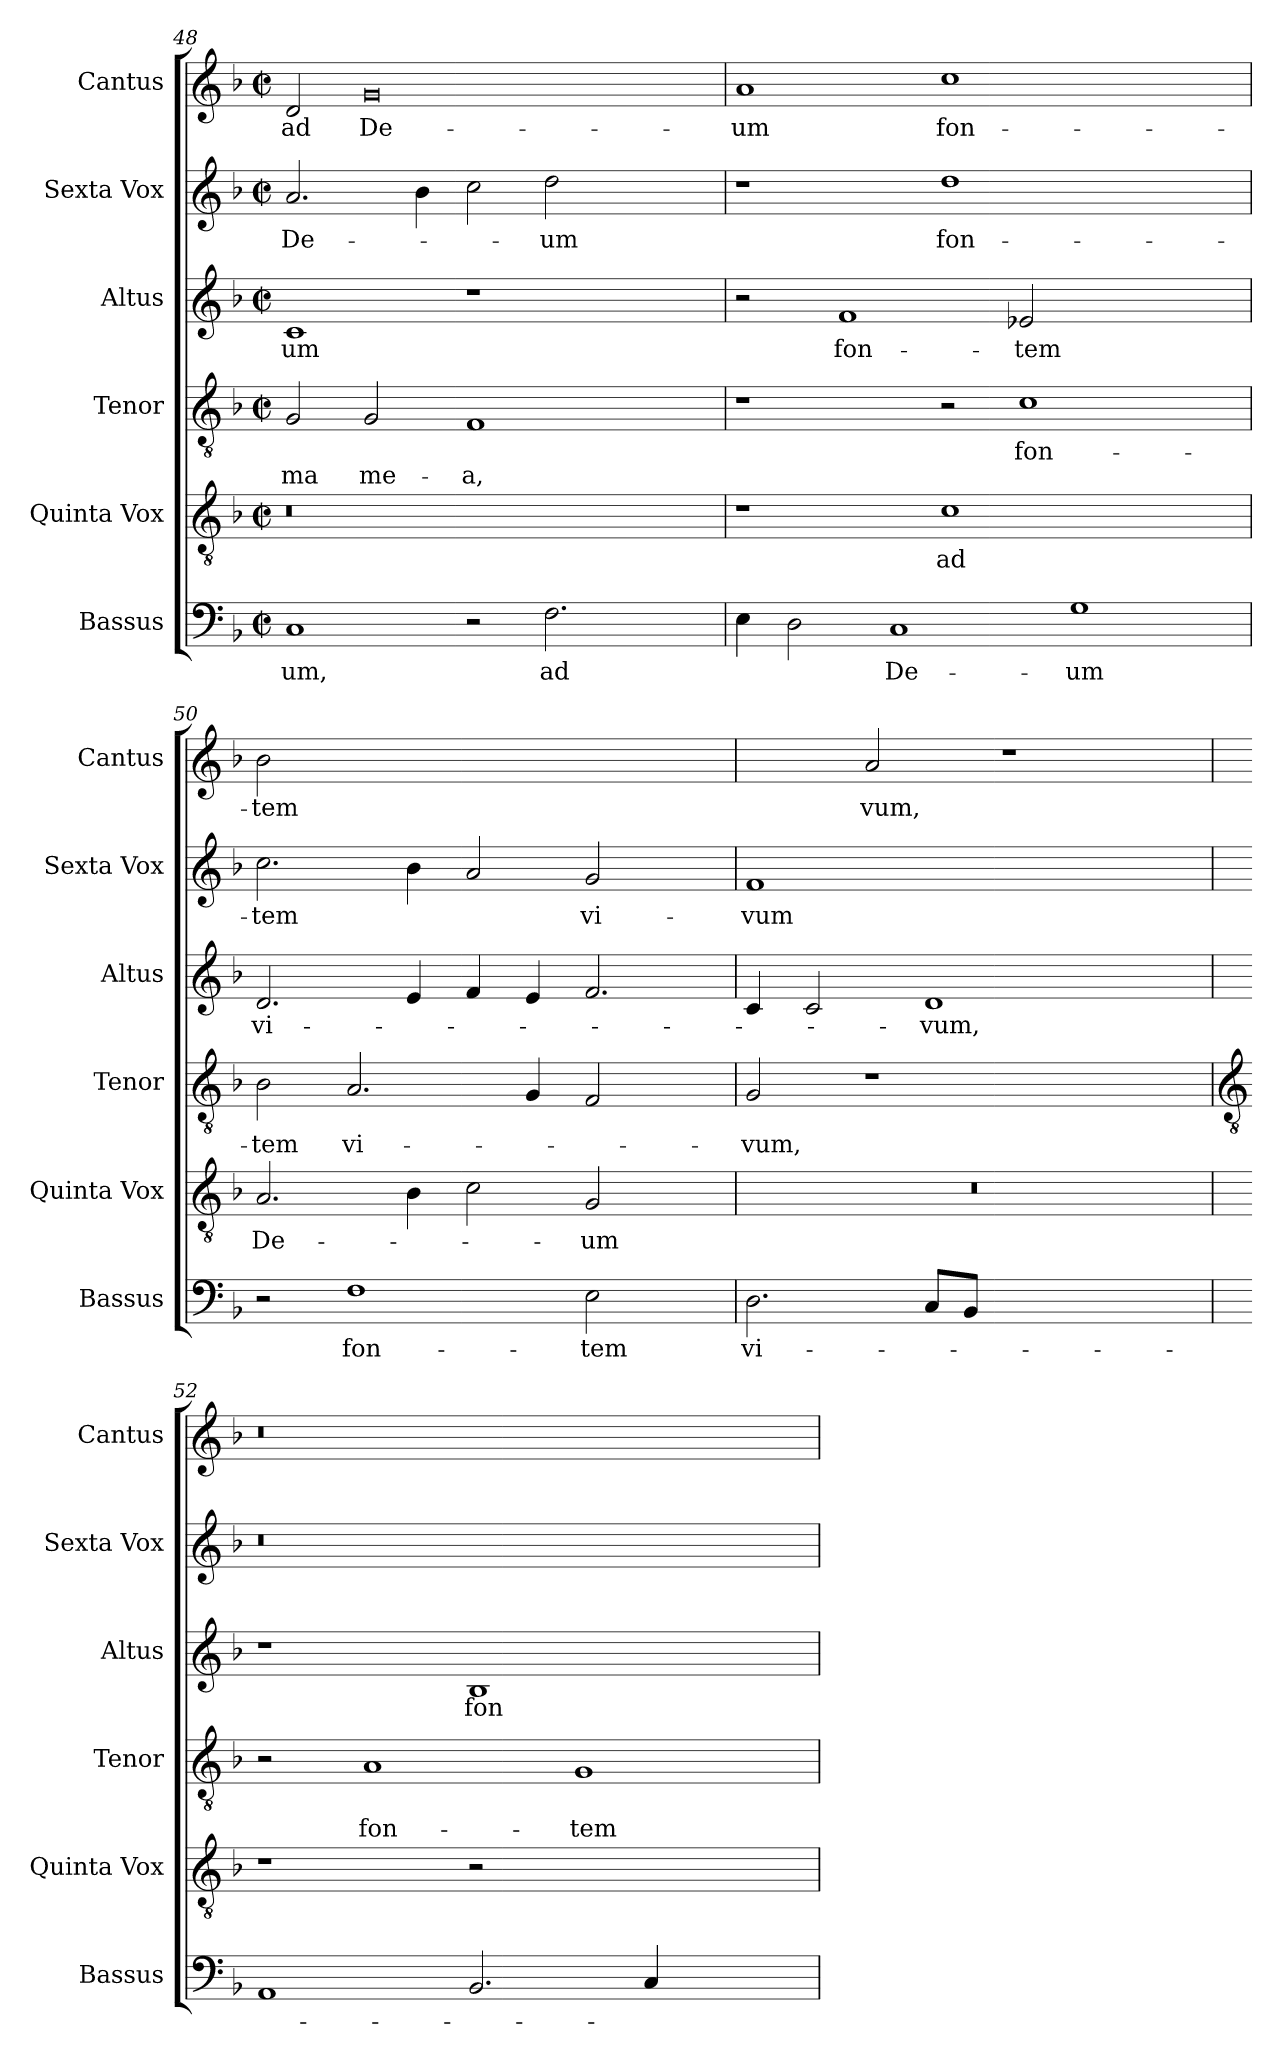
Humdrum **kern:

**kern	**text	**kern	**text	**kern	**text	**text	**kern	**text	**kern	**text	**kern	**text
*part6	*part6	*part5	*part5	*part4	*part4	*part4	*part3	*part3	*part2	*part2	*part1	*part1
*staff6	*staff6	*staff5	*staff5	*staff4	*staff4	*staff4	*staff3	*staff3	*staff2	*staff2	*staff1	*staff1
*I"Bassus	*	*I"Quinta Vox	*	*I"Tenor	*	*	*I"Altus	*	*I"Sexta Vox	*	*I"Cantus	*
*I'Bassus	*	*I'Quinta Vox	*	*I'Tenor	*	*	*I'Altus	*	*I'Sexta Vox	*	*I'Cantus	*
*clefF4	*	*clefGv2	*	*clefGv2	*	*	*clefG2	*	*clefG2	*	*clefG2	*
*k[b-]	*	*k[b-]	*	*k[b-]	*	*	*k[b-]	*	*k[b-]	*	*k[b-]	*
*F:	*	*F:	*	*F:	*	*	*F:	*	*F:	*	*F:	*
*M4/2	*	*M4/2	*	*M4/2	*	*	*M4/2	*	*M4/2	*	*M4/2	*
*met(c|)	*	*met(c|)	*	*met(c|)	*	*	*met(c|)	*	*met(c|)	*	*met(c|)	*
=48	=48	=48	=48	=48	=48	=48	=48	=48	=48	=48	=48	=48
!	!LO:LY:b	!	!	!	!	!LO:LY:b	!	!LO:LY:b	!	!LO:LY:b	!	!LO:LY:b
1C	-um,	0r	.	2G	.	-ma	1c	-um	2.a	De-	2d	ad
!	!	!	!	!	!	!LO:LY:b	!	!	!	!	!	!LO:LY:b
.	.	.	.	2G	.	me-	.	.	.	.	0g	De-
.	.	.	.	.	.	.	.	.	4b-	.	.	.
!	!	!	!	!	!	!LO:LY:b	!	!	!	!	!	!
2r	.	.	.	1F	.	-a,	1r	.	2cc	.	.	.
!	!LO:LY:b	!	!	!	!	!	!	!	!	!LO:LY:b	!	!
2.F	ad	.	.	.	.	.	.	.	2dd	-um	.	.
.	.	2ryy	.	2ryy	.	.	2ryy	.	2ryy	.	.	.
4ryy	.	.	.	.	.	.	.	.	.	.	.	.
=49	=49	=49	=49	=49	=49	=49	=49	=49	=49	=49	=49	=49
!	!	!	!	!	!	!	!	!	!	!	!	!LO:LY:b
4E	.	1r	.	1r	.	.	2r	.	1r	.	1a	-um
2D	.	.	.	.	.	.	.	.	.	.	.	.
!	!	!	!	!	!	!	!	!LO:LY:b	!	!	!	!
.	.	.	.	.	.	.	1f	fon-	.	.	.	.
!	!LO:LY:b	!	!	!	!	!	!	!	!	!	!	!
1C	De-	.	.	.	.	.	.	.	.	.	.	.
!	!	!	!LO:LY:b	!	!	!	!	!	!	!LO:LY:b	!	!LO:LY:b
.	.	1c	ad	2r	.	.	.	.	1dd	fon-	1cc	fon-
!	!	!	!	!	!LO:LY:b	!	!	!LO:LY:b	!	!	!	!
.	.	.	.	1c	fon-	.	2e-X	-tem	.	.	.	.
!	!LO:LY:b	!	!	!	!	!	!	!	!	!	!	!
1G	-um	.	.	.	.	.	.	.	.	.	.	.
.	.	2.ryy	.	.	.	.	2.ryy	.	2.ryy	.	2.ryy	.
.	.	.	.	4ryy	.	.	.	.	.	.	.	.
=50	=50	=50	=50	=50	=50	=50	=50	=50	=50	=50	=50	=50
!	!	!	!LO:LY:b	!	!LO:LY:b	!	!	!LO:LY:b	!	!LO:LY:b	!	!LO:LY:b
2r	.	2.A	De-	2B-	-tem	.	2.d	vi-	2.cc	-tem	2b-	-tem
!	!LO:LY:b	!	!	!	!LO:LY:b	!	!	!	!	!	!	!LO:LY:b
1F	fon-	.	.	2.A	vi-	.	.	.	.	.	[2ayy	vi-
.	.	4B-	.	.	.	.	4e	.	4b-	.	.	.
.	.	2c	.	.	.	.	4f	.	2a	.	1ryy	.
.	.	.	.	4G	.	.	4e	.	.	.	.	.
!	!LO:LY:b	!	!LO:LY:b	!	!	!	!	!	!	!LO:LY:b	!	!
2E	-tem	2G	-um	2F	.	.	2.f	.	2g	vi-	.	.
4ryy	.	4ryy	.	4ryy	.	.	.	.	4ryy	.	4ryy	.
!!LO:LB:g=z
=51	=51	=51	=51	=51	=51	=51	=51	=51	=51	=51	=51	=51
!	!LO:LY:b	!	!	!	!LO:LY:b	!	!	!	!	!LO:LY:b	!	!
2.D	vi-	0r	.	2G	-vum,	.	4c	.	1f	-vum	2ayy]	.
.	.	.	.	.	.	.	2c	.	.	.	.	.
!	!	!	!	!	!	!	!	!	!	!	!	!LO:LY:b
.	.	.	.	1r	.	.	.	.	.	.	2a	-vum,
!	!	!	!	!	!	!	!	!LO:LY:b	!	!	!	!
8CL	.	.	.	.	.	.	1d	-vum,	.	.	.	.
8BB-J	.	.	.	.	.	.	.	.	.	.	.	.
1ryy	.	.	.	.	.	.	.	.	1ryy	.	1r	.
.	.	.	.	2ryy	.	.	.	.	.	.	.	.
.	.	.	.	.	.	.	4ryy	.	.	.	.	.
!!LO:LB:g=z
=52	=52	=52	=52	=52	=52	=52	=52	=52	=52	=52	=52	=52
*	*	*	*	*clefGv2	*	*	*	*	*	*	*	*
1AA	.	1r	.	2r	.	.	1r	.	0r	.	0r	.
!	!	!	!	!	!	!LO:LY:b	!	!	!	!	!	!
.	.	.	.	1A	.	fon-	.	.	.	.	.	.
!	!	!	!	!	!	!	!	!LO:LY:b	!	!	!	!
2.BB-	.	2r	.	.	.	.	1B-	fon-	.	.	.	.
!	!	!	!LO:LY:b	!	!	!LO:LY:b	!	!	!	!	!	!
.	.	[2Fyy	fon-	1G	.	-tem	.	.	.	.	.	.
4C	.	.	.	.	.	.	.	.	.	.	.	.
2ryy	.	2ryy	.	.	.	.	2ryy	.	2ryy	.	2ryy	.
=	=	=	=	=	=	=	=	=	=	=	=	=
*-	*-	*-	*-	*-	*-	*-	*-	*-	*-	*-	*-	*-
